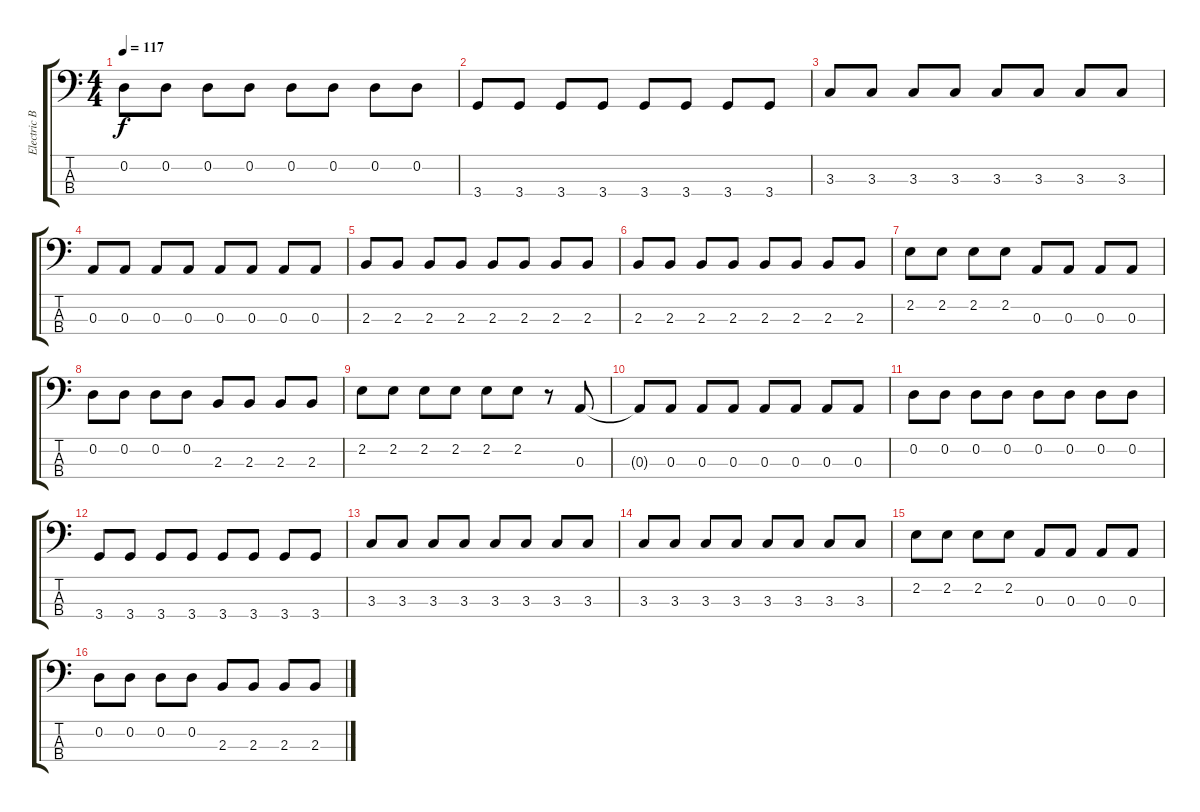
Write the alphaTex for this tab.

\track ("Electric Bass" "Electric B") {instrument electricbassfinger}
\staff {score tabs}
\tuning (G2 D2 A1 E1) {hide}
\ts (4 4)
\tempo 117
\clef f4
\ks c
0.2.8{dy f} 0.2.8 0.2.8 0.2.8 0.2.8 0.2.8 0.2.8 0.2.8 |
3.4.8 3.4.8 3.4.8 3.4.8 3.4.8 3.4.8 3.4.8 3.4.8 |
3.3.8 3.3.8 3.3.8 3.3.8 3.3.8 3.3.8 3.3.8 3.3.8 |
0.3.8 0.3.8 0.3.8 0.3.8 0.3.8 0.3.8 0.3.8 0.3.8 |
2.3.8 2.3.8 2.3.8 2.3.8 2.3.8 2.3.8 2.3.8 2.3.8 |
2.3.8 2.3.8 2.3.8 2.3.8 2.3.8 2.3.8 2.3.8 2.3.8 |
2.2.8 2.2.8 2.2.8 2.2.8 0.3.8 0.3.8 0.3.8 0.3.8 |
0.2.8 0.2.8 0.2.8 0.2.8 2.3.8 2.3.8 2.3.8 2.3.8 |
2.2.8 2.2.8 2.2.8 2.2.8 2.2.8 2.2.8 r.8 0.3.8 |
0.3{t}.8 0.3.8 0.3.8 0.3.8 0.3.8 0.3.8 0.3.8 0.3.8 |
0.2.8 0.2.8 0.2.8 0.2.8 0.2.8 0.2.8 0.2.8 0.2.8 |
3.4.8 3.4.8 3.4.8 3.4.8 3.4.8 3.4.8 3.4.8 3.4.8 |
3.3.8 3.3.8 3.3.8 3.3.8 3.3.8 3.3.8 3.3.8 3.3.8 |
3.3.8 3.3.8 3.3.8 3.3.8 3.3.8 3.3.8 3.3.8 3.3.8 |
2.2.8 2.2.8 2.2.8 2.2.8 0.3.8 0.3.8 0.3.8 0.3.8 |
0.2.8 0.2.8 0.2.8 0.2.8 2.3.8 2.3.8 2.3.8 2.3.8
